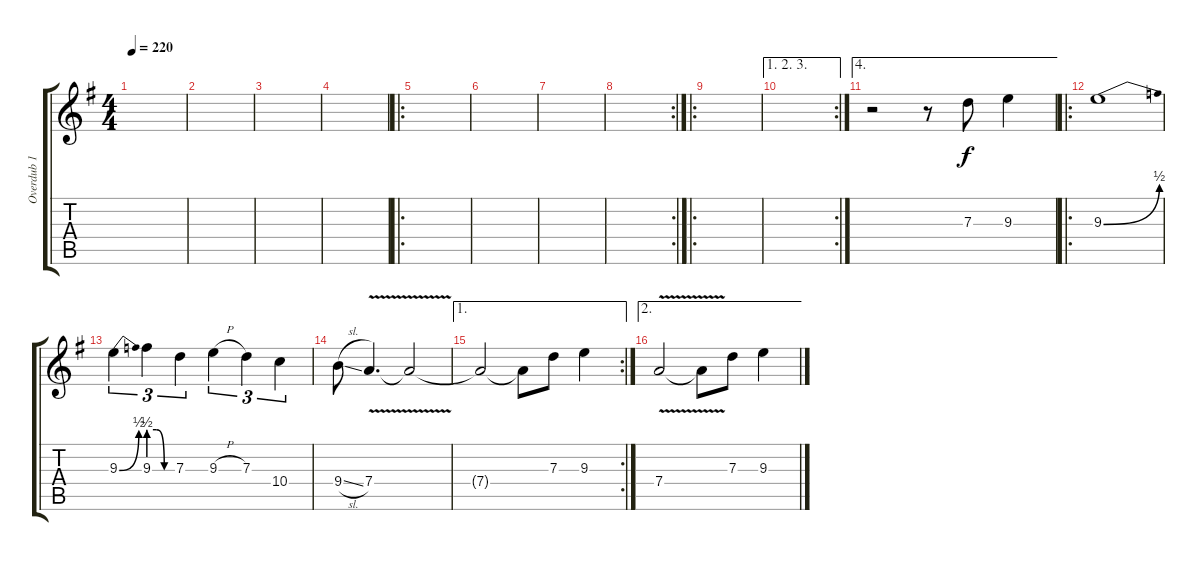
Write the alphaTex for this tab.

\track ("Overdub 1" "Overdub 1") {instrument distortionguitar}
\staff {score tabs}
\tuning (E4 B3 G3 D3 A2 E2) {hide}
\ts (4 4)
\tempo 220
\clef g2
\ks g
|
|
|
|
\ro
|
|
|
\rc 2
|
\ro
|
\ae (1 2 3)
\rc 2
|
\ae 4
r.2 r.8 7.3.8 9.3.4 |
\ro
9.3{be (bend 0 0 60 2)}.1 |
9.3{be (bend 0 0 60 2)}.4{tu (3 2)} 9.3{be (custom 0 2 20 2 40 0 60 0)}.4{tu (3 2)} 7.3.4{tu (3 2)} 9.3{h}.4{tu (3 2)} 7.3.4{tu (3 2)} 10.4.4{tu (3 2)} |
9.4{sl}.8 7.4{v}.4{d} 7.4{t}.2 |
\ae 1
\rc 2
7.4{t}.2 7.4{t}.8 7.3.8 9.3.4 |
\ae 2
7.4{v}.2 7.4{t}.8 7.3.8 9.3.4
